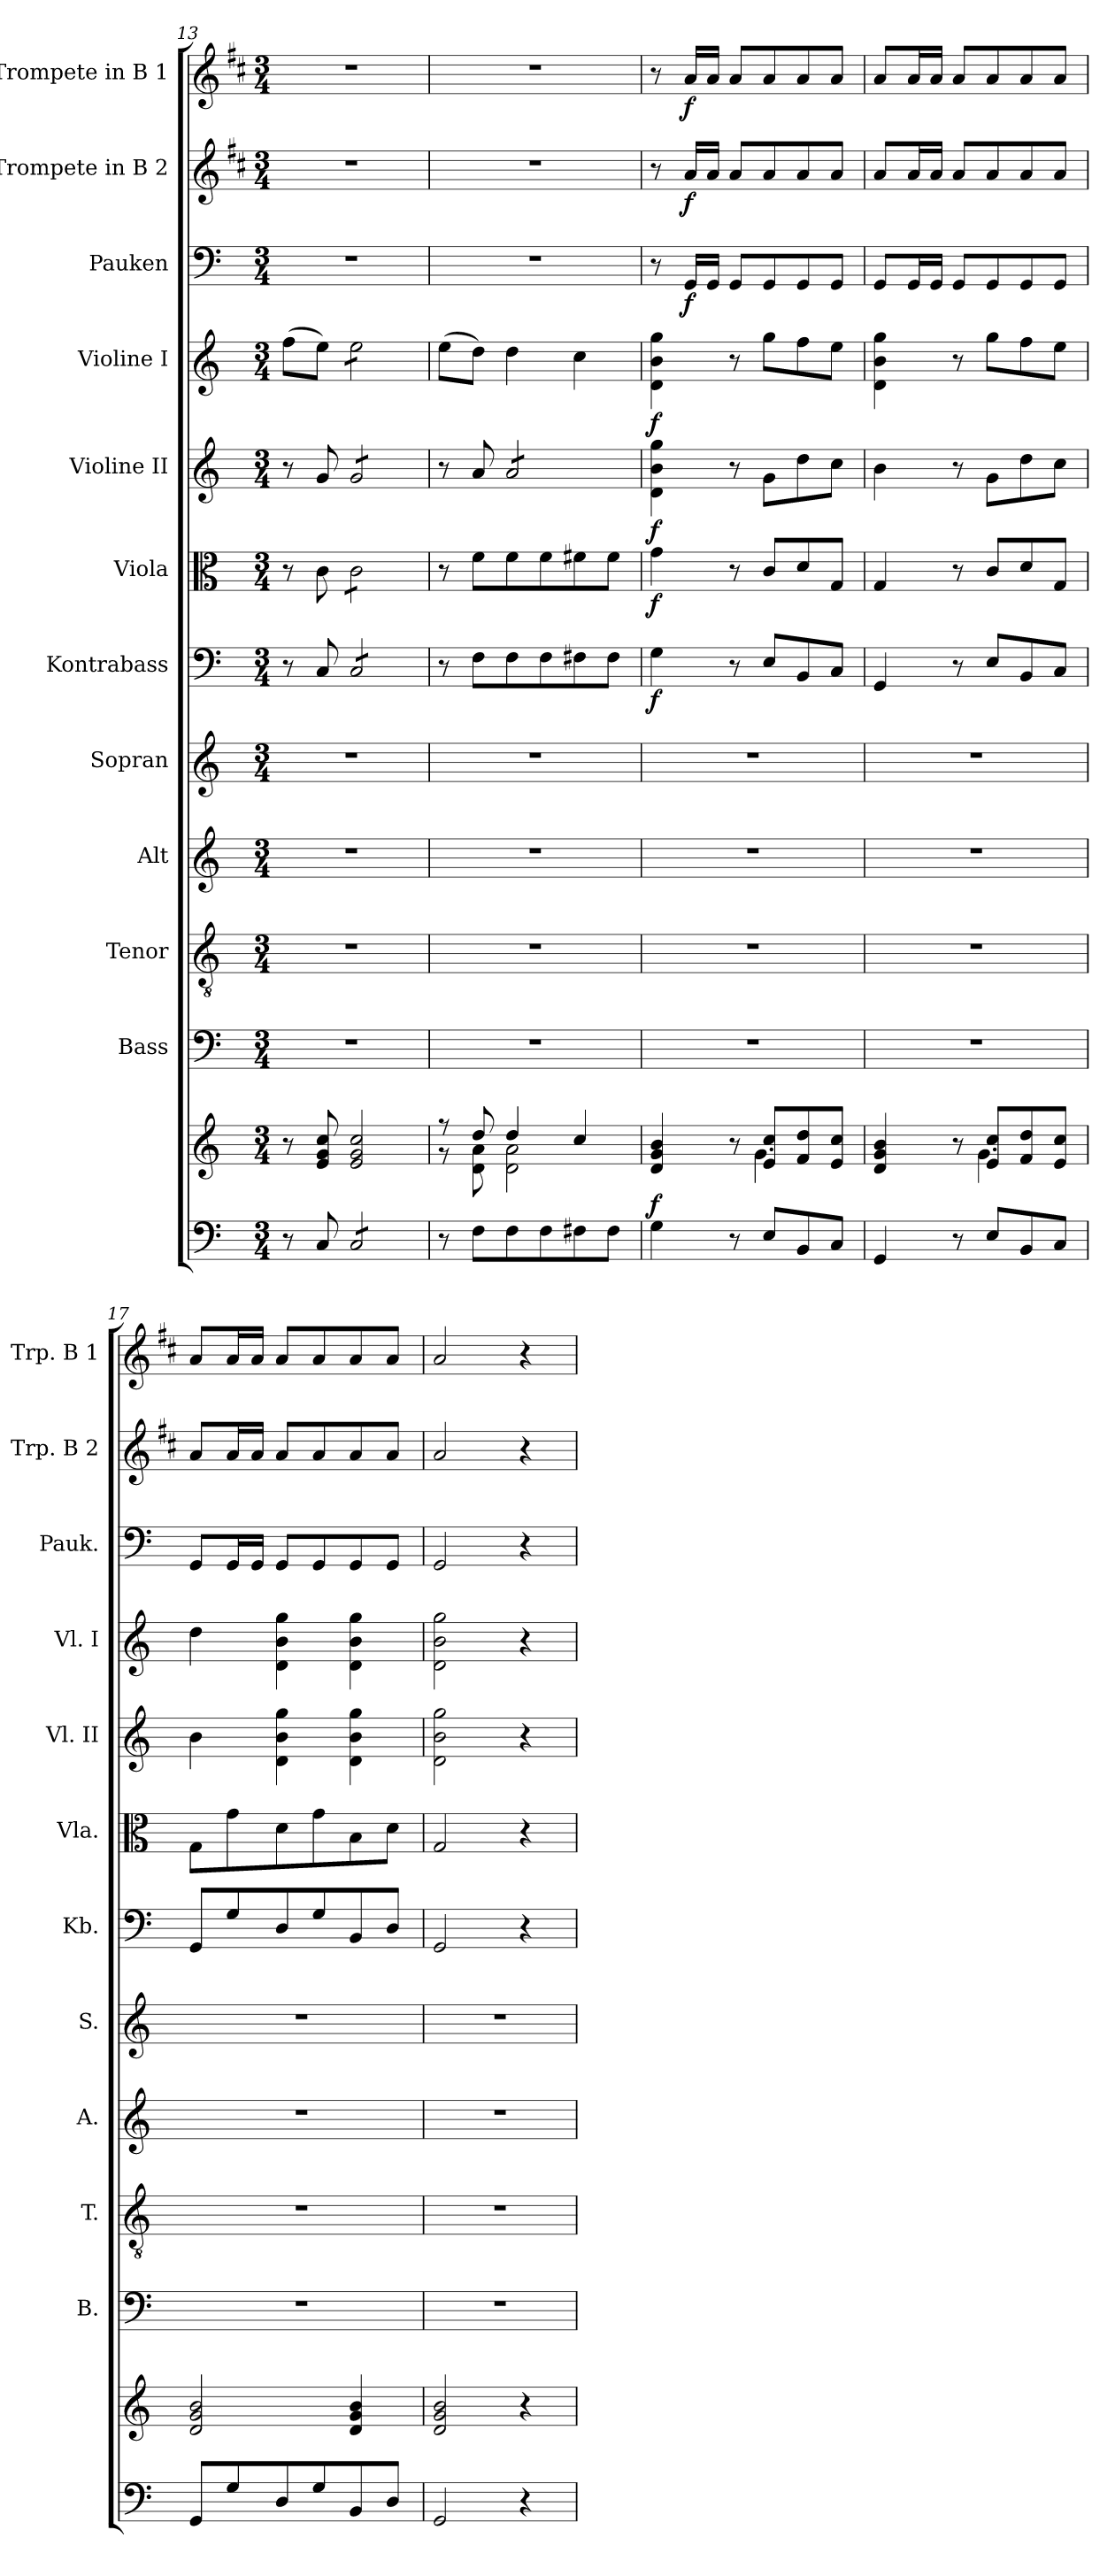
**kern	**kern	**dynam	**kern	**kern	**kern	**kern	**kern	**dynam	**kern	**dynam	**kern	**dynam	**kern	**dynam	**kern	**dynam	**kern	**dynam	**kern	**dynam
*part12	*part12	*part12	*part11	*part10	*part9	*part8	*part7	*part7	*part6	*part6	*part5	*part5	*part4	*part4	*part3	*part3	*part2	*part2	*part1	*part1
*staff13	*staff12	*staff12/13	*staff11	*staff10	*staff9	*staff8	*staff7	*staff7	*staff6	*staff6	*staff5	*staff5	*staff4	*staff4	*staff3	*staff3	*staff2	*staff2	*staff1	*staff1
*	*	*	*I"Bass	*I"Tenor	*I"Alt	*I"Sopran	*I"Kontrabass	*	*I"Viola	*	*I"Violine II	*	*I"Violine I	*	*I"Pauken	*	*I"Trompete in B 2	*	*I"Trompete in B 1	*
*	*	*	*I'B.	*I'T.	*I'A.	*I'S.	*I'Kb.	*	*I'Vla.	*	*I'Vl. II	*	*I'Vl. I	*	*I'Pauk.	*	*I'Trp. B 2	*	*I'Trp. B 1	*
!!LO:PB:g=z
*clefF4	*clefG2	*	*clefF4	*clefGv2	*clefG2	*clefG2	*clefF4	*	*clefC3	*	*clefG2	*	*clefG2	*	*clefF4	*	*clefG2	*	*clefG2	*
*	*	*	*	*	*	*	*ITrd7c12	*	*	*	*	*	*	*	*	*	*ITrd1c2	*	*ITrd1c2	*
*k[]	*k[]	*	*k[]	*k[]	*k[]	*k[]	*k[]	*	*k[]	*	*k[]	*	*k[]	*	*k[]	*	*k[]	*	*k[]	*
*C:	*C:	*	*C:	*C:	*C:	*C:	*C:	*	*C:	*	*C:	*	*C:	*	*C:	*	*C:	*	*C:	*
*M3/4	*M3/4	*	*M3/4	*M3/4	*M3/4	*M3/4	*M3/4	*	*M3/4	*	*M3/4	*	*M3/4	*	*M3/4	*	*M3/4	*	*M3/4	*
=13	=13	=13	=13	=13	=13	=13	=13	=13	=13	=13	=13	=13	=13	=13	=13	=13	=13	=13	=13	=13
8r	8r	.	2.r	2.r	2.r	2.r	8r	.	8r	.	8r	.	(>8ff\L	.	2.r	.	2.r	.	2.r	.
8C/	8e/ 8g/ 8cc/	.	.	.	.	.	8CC/	.	8c\	.	8g/	.	8ee\J)	.	.	.	.	.	.	.
*tremolo	*	*	*	*	*	*	*	*	*	*	*	*	*	*	*	*	*	*	*	*
*	*	*	*	*	*	*	*tremolo	*	*	*	*	*	*	*	*	*	*	*	*	*
*	*	*	*	*	*	*	*	*	*tremolo	*	*	*	*	*	*	*	*	*	*	*
*	*	*	*	*	*	*	*	*	*	*	*tremolo	*	*	*	*	*	*	*	*	*
*	*	*	*	*	*	*	*	*	*	*	*	*	*tremolo	*	*	*	*	*	*	*
8C/L	2e/ 2g/ 2cc/	.	.	.	.	.	8CC/L	.	8c\L	.	8g/L	.	8ee\L	.	.	.	.	.	.	.
8C/	.	.	.	.	.	.	8CC/	.	8c\	.	8g/	.	8ee\	.	.	.	.	.	.	.
8C/	.	.	.	.	.	.	8CC/	.	8c\	.	8g/	.	8ee\	.	.	.	.	.	.	.
8C/J	.	.	.	.	.	.	8CC/J	.	8c\J	.	8g/J	.	8ee\J	.	.	.	.	.	.	.
*	*	*	*	*	*	*	*	*	*	*	*	*	*Xtremolo	*	*	*	*	*	*	*
*	*	*	*	*	*	*	*	*	*	*	*Xtremolo	*	*	*	*	*	*	*	*	*
*	*	*	*	*	*	*	*	*	*Xtremolo	*	*	*	*	*	*	*	*	*	*	*
*	*	*	*	*	*	*	*Xtremolo	*	*	*	*	*	*	*	*	*	*	*	*	*
*Xtremolo	*	*	*	*	*	*	*	*	*	*	*	*	*	*	*	*	*	*	*	*
=14	=14	=14	=14	=14	=14	=14	=14	=14	=14	=14	=14	=14	=14	=14	=14	=14	=14	=14	=14	=14
*	*^	*	*	*	*	*	*	*	*	*	*	*	*	*	*	*	*	*	*	*
8r	8r	8r	.	2.r	2.r	2.r	2.r	8r	.	8r	.	8r	.	(>8ee\L	.	2.r	.	2.r	.	2.r	.
8F\L	8dd/	8d\ 8a\	.	.	.	.	.	8FF\L	.	8f\L	.	8a/	.	8dd\J)	.	.	.	.	.	.	.
*	*	*	*	*	*	*	*	*	*	*	*	*tremolo	*	*	*	*	*	*	*	*	*
8F\	4dd/	2d\ 2a\	.	.	.	.	.	8FF\	.	8f\	.	8a/L	.	4dd\	.	.	.	.	.	.	.
8F\	.	.	.	.	.	.	.	8FF\	.	8f\	.	8a/	.	.	.	.	.	.	.	.	.
8F#X\	4cc/	.	.	.	.	.	.	8FF#X\	.	8f#X\	.	8a/	.	4cc\	.	.	.	.	.	.	.
8F#\J	.	.	.	.	.	.	.	8FF#\J	.	8f#\J	.	8a/J	.	.	.	.	.	.	.	.	.
*	*	*	*	*	*	*	*	*	*	*	*	*Xtremolo	*	*	*	*	*	*	*	*	*
=15	=15	=15	=15	=15	=15	=15	=15	=15	=15	=15	=15	=15	=15	=15	=15	=15	=15	=15	=15	=15	=15
!	!	!	!LO:DY:a=2	!	!	!	!	!	!LO:DY:b	!	!LO:DY:b	!	!LO:DY:b	!	!LO:DY:b	!	!	!	!	!	!
4G\	4d/ 4g/ 4b/	4.ryy	f	2.r	2.r	2.r	2.r	4GG\	f	4g\	f	4d\ 4b\ 4gg\	f	4d\ 4b\ 4gg\	f	8r	.	8r	.	8r	.
!	!	!	!	!	!	!	!	!	!	!	!	!	!	!	!	!	!LO:DY:b	!	!LO:DY:b	!	!LO:DY:b
.	.	.	.	.	.	.	.	.	.	.	.	.	.	.	.	16GG/LL	f	16g/LL	f	16g/LL	f
.	.	.	.	.	.	.	.	.	.	.	.	.	.	.	.	16GG/JJ	.	16g/JJ	.	16g/JJ	.
8r	8r	.	.	.	.	.	.	8r	.	8r	.	8r	.	8r	.	8GG/L	.	8g/L	.	8g/L	.
8E/L	8e/ 8cc/L	4.g\	.	.	.	.	.	8EE/L	.	8c/L	.	8g\L	.	8gg\L	.	8GG/	.	8g/	.	8g/	.
8BB/	8f/ 8dd/	.	.	.	.	.	.	8BBB/	.	8d/	.	8dd\	.	8ff\	.	8GG/	.	8g/	.	8g/	.
8C/J	8e/ 8cc/J	.	.	.	.	.	.	8CC/J	.	8G/J	.	8cc\J	.	8ee\J	.	8GG/J	.	8g/J	.	8g/J	.
=16	=16	=16	=16	=16	=16	=16	=16	=16	=16	=16	=16	=16	=16	=16	=16	=16	=16	=16	=16	=16	=16
4GG/	4d/ 4g/ 4b/	4.ryy	.	2.r	2.r	2.r	2.r	4GGG/	.	4G/	.	4b\	.	4d\ 4b\ 4gg\	.	8GG/L	.	8g/L	.	8g/L	.
.	.	.	.	.	.	.	.	.	.	.	.	.	.	.	.	16GG/L	.	16g/L	.	16g/L	.
.	.	.	.	.	.	.	.	.	.	.	.	.	.	.	.	16GG/JJ	.	16g/JJ	.	16g/JJ	.
8r	8r	.	.	.	.	.	.	8r	.	8r	.	8r	.	8r	.	8GG/L	.	8g/L	.	8g/L	.
8E/L	8e/ 8cc/L	4.g\	.	.	.	.	.	8EE/L	.	8c/L	.	8g\L	.	8gg\L	.	8GG/	.	8g/	.	8g/	.
8BB/	8f/ 8dd/	.	.	.	.	.	.	8BBB/	.	8d/	.	8dd\	.	8ff\	.	8GG/	.	8g/	.	8g/	.
8C/J	8e/ 8cc/J	.	.	.	.	.	.	8CC/J	.	8G/J	.	8cc\J	.	8ee\J	.	8GG/J	.	8g/J	.	8g/J	.
*	*v	*v	*	*	*	*	*	*	*	*	*	*	*	*	*	*	*	*	*	*	*
=17	=17	=17	=17	=17	=17	=17	=17	=17	=17	=17	=17	=17	=17	=17	=17	=17	=17	=17	=17	=17
8GG/L	2d/ 2g/ 2b/	.	2.r	2.r	2.r	2.r	8GGG/L	.	8G\L	.	4b\	.	4dd\	.	8GG/L	.	8g/L	.	8g/L	.
8G/	.	.	.	.	.	.	8GG/	.	8g\	.	.	.	.	.	16GG/L	.	16g/L	.	16g/L	.
.	.	.	.	.	.	.	.	.	.	.	.	.	.	.	16GG/JJ	.	16g/JJ	.	16g/JJ	.
8D/	.	.	.	.	.	.	8DD/	.	8d\	.	4d\ 4b\ 4gg\	.	4d\ 4b\ 4gg\	.	8GG/L	.	8g/L	.	8g/L	.
8G/	.	.	.	.	.	.	8GG/	.	8g\	.	.	.	.	.	8GG/	.	8g/	.	8g/	.
8BB/	4d/ 4g/ 4b/	.	.	.	.	.	8BBB/	.	8B\	.	4d\ 4b\ 4gg\	.	4d\ 4b\ 4gg\	.	8GG/	.	8g/	.	8g/	.
8D/J	.	.	.	.	.	.	8DD/J	.	8d\J	.	.	.	.	.	8GG/J	.	8g/J	.	8g/J	.
=18	=18	=18	=18	=18	=18	=18	=18	=18	=18	=18	=18	=18	=18	=18	=18	=18	=18	=18	=18	=18
2GG/	2d/ 2g/ 2b/	.	2.r	2.r	2.r	2.r	2GGG/	.	2G/	.	2d\ 2b\ 2gg\	.	2d\ 2b\ 2gg\	.	2GG/	.	2g/	.	2g/	.
4r	4r	.	.	.	.	.	4r	.	4r	.	4r	.	4r	.	4r	.	4r	.	4r	.
=	=	=	=	=	=	=	=	=	=	=	=	=	=	=	=	=	=	=	=	=
*-	*-	*-	*-	*-	*-	*-	*-	*-	*-	*-	*-	*-	*-	*-	*-	*-	*-	*-	*-	*-
